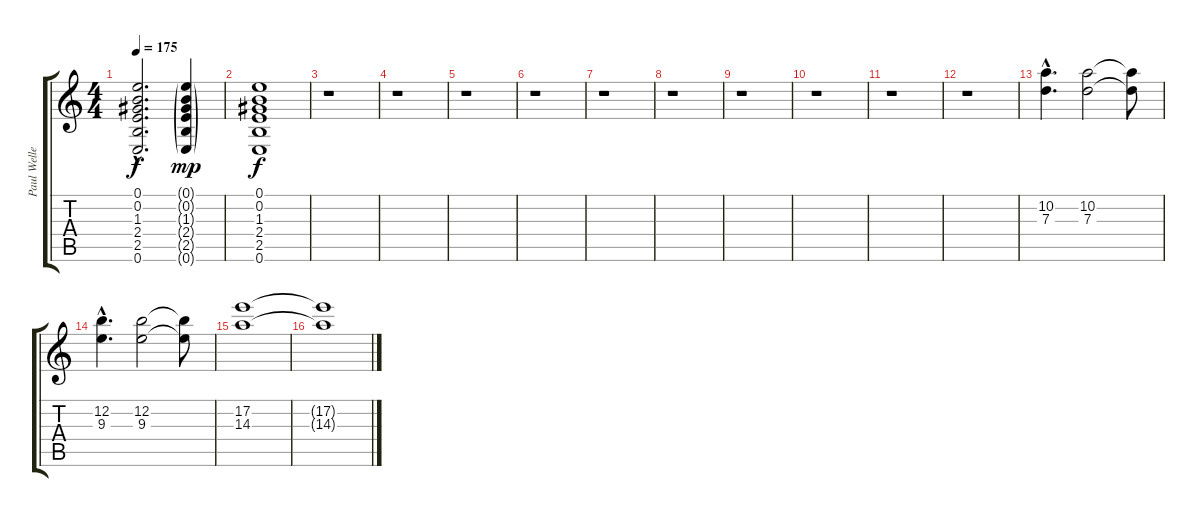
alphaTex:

\track ("Paul Weller guitar2" "Paul Welle") {instrument distortionguitar}
\staff {score tabs}
\tuning (E4 B3 G3 D3 A2 E2) {hide}
\ts (4 4)
\tempo 175
\clef g2
\ks c
(0.1{hac} 0.2{hac} 1.3{hac} 2.4{hac} 2.5{hac} 0.6{hac}).2{d dy f} (0.1{g} 0.2{g} 1.3{g} 2.4{g} 2.5{g} 0.6{g}).4{dy mp} |
(0.1 0.2 1.3 2.4 2.5 0.6).1{dy f} |
r.1 |
r.1 |
r.1 |
r.1 |
r.1 |
r.1 |
r.1 |
r.1 |
r.1 |
r.1 |
(10.2{hac} 7.3).4{d volume 13} (10.2 7.3).2 (10.2{t} 7.3{t}).8 |
(12.2{hac} 9.3).4{d volume 13} (12.2 9.3).2 (12.2{t} 9.3{t}).8 |
(17.2 14.3).1{volume 13} |
(17.2{t} 14.3{t}).1
